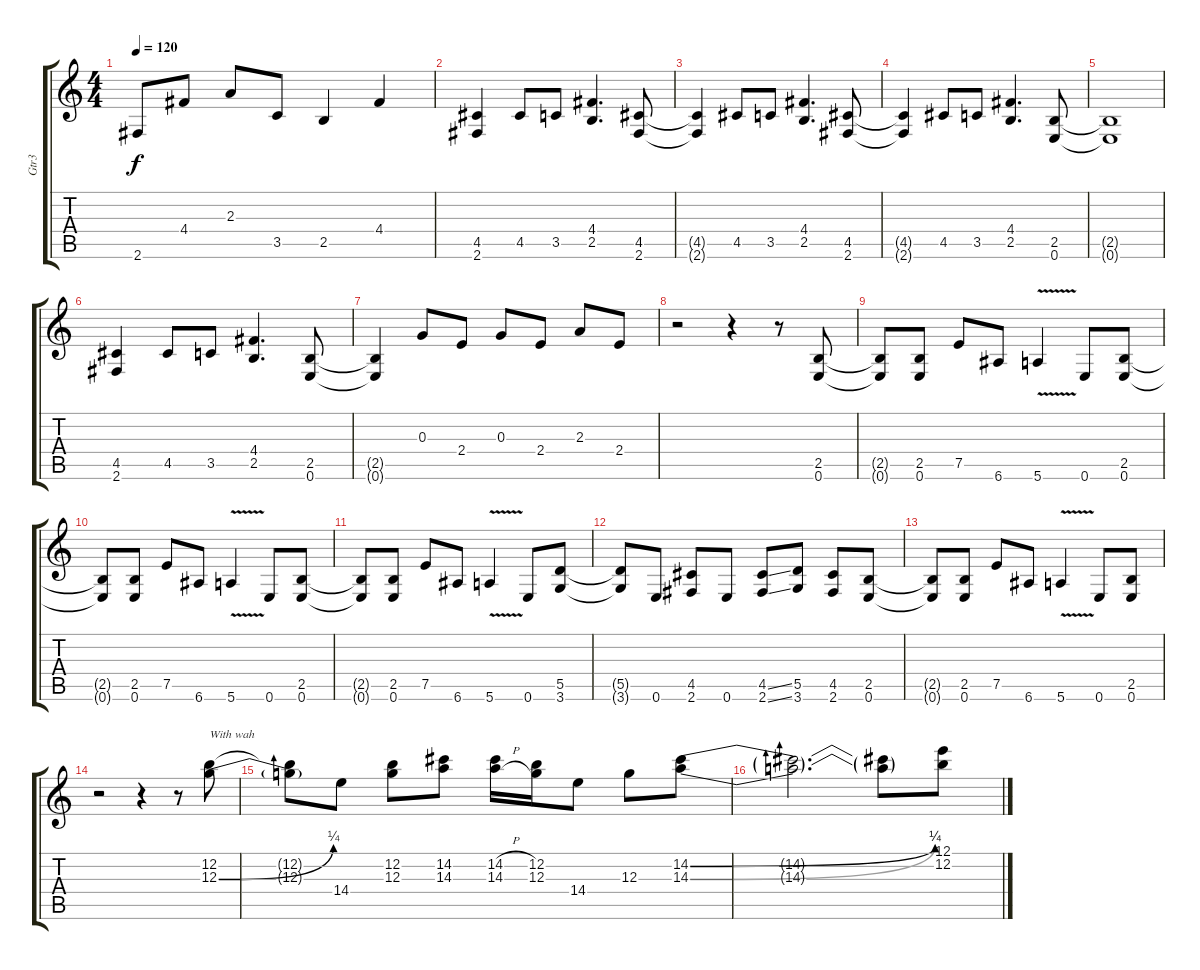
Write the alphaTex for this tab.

\track ("Gtr3" "Gtr3") {instrument distortionguitar}
\staff {score tabs}
\tuning (E4 B3 G3 D3 A2 E2) {hide}
\ts (4 4)
\tempo 120
\clef g2
\ks c
2.6{t}.8{dy f} 4.4.8 2.3.8 3.5.8 2.5.4 4.4.4 |
(4.5 2.6).4 4.5.8 3.5.8 (4.4 2.5).4{d} (4.5 2.6).8 |
(4.5{t} 2.6{t}).4 4.5.8 3.5.8 (4.4 2.5).4{d} (4.5 2.6).8 |
(4.5{t} 2.6{t}).4 4.5.8 3.5.8 (4.4 2.5).4{d} (2.5 0.6).8 |
(2.5{t} 0.6{t}).1 |
(4.5 2.6).4 4.5.8 3.5.8 (4.4 2.5).4{d} (2.5 0.6).8 |
(2.5{t} 0.6{t}).4 0.3.8 2.4.8 0.3.8 2.4.8 2.3.8 2.4.8 |
r.2 r.4 r.8 (2.5 0.6).8 |
(2.5{t} 0.6{t}).8 (2.5 0.6).8 7.5.8 6.6.8 5.6{v}.4 0.6.8 (2.5 0.6).8 |
(2.5{t} 0.6{t}).8 (2.5 0.6).8 7.5.8 6.6.8 5.6{v}.4 0.6.8 (2.5 0.6).8 |
(2.5{t} 0.6{t}).8 (2.5 0.6).8 7.5.8 6.6.8 5.6{v}.4 0.6.8 (5.5 3.6).8 |
(5.5{t} 3.6{t}).8 0.6.8 (4.5 2.6).8 0.6.8 (4.5{ss} 2.6{ss}).8 (5.5 3.6).8 (4.5 2.6).8 (2.5 0.6).8 |
(2.5{t} 0.6{t}).8 (2.5 0.6).8 7.5.8 6.6.8 5.6{v}.4 0.6.8 (2.5 0.6).8 |
r.2 r.4 r.8 (12.2 12.3{be (bend 0 0 60 1)}).8{txt "With wah" instrument lead4chiff} |
(12.2{t} 12.3{t}).8 14.4.8 (12.2 12.3).8 (14.2 14.3).8 (14.2{h} 14.3{h}).16 (12.2 12.3).16 14.4.8 12.3.8 (14.2{be (bend 0 0 60 1)} 14.3{be (bend 0 0 60 1)}).8 |
(14.2{t} 14.3{t}).2{d} (14.2{t} 14.3{t}).8 (12.1{ss} 12.2{ss}).8
